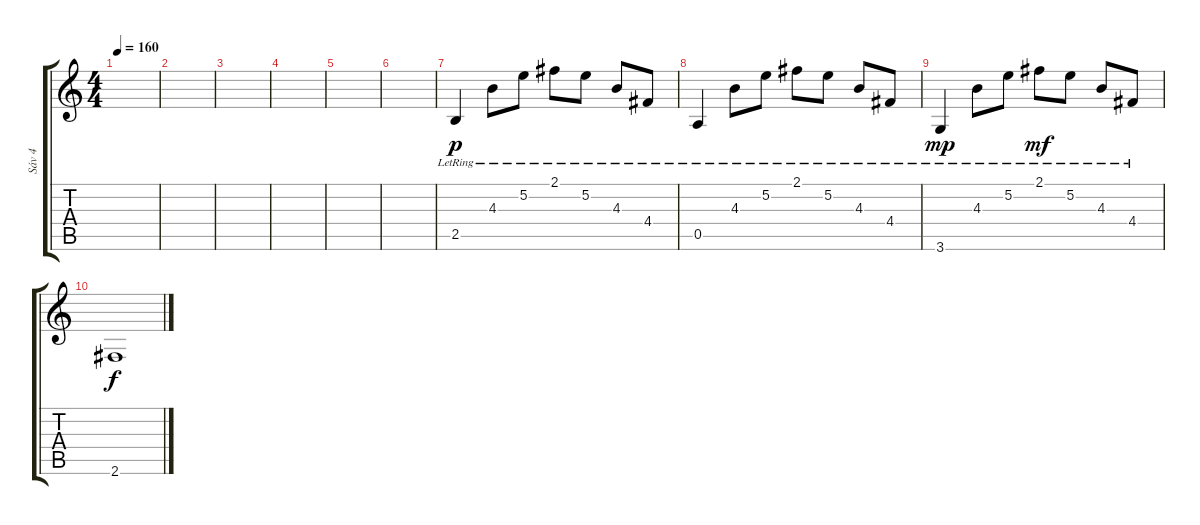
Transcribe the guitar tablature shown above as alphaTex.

\track ("Sáv 4" "Sáv 4") {instrument acousticguitarnylon}
\staff {score tabs}
\tuning (E4 B3 G3 D3 A2 E2) {hide}
\ts (4 4)
\tempo 160
\clef g2
\ks c
|
|
|
|
|
|
2.5{lr}.4{dy p} 4.3{lr}.8 5.2{lr}.8 2.1{lr}.8 5.2{lr}.8 4.3{lr}.8 4.4{lr}.8 |
0.5{lr}.4 4.3{lr}.8 5.2{lr}.8 2.1{lr}.8 5.2{lr}.8 4.3{lr}.8 4.4{lr}.8 |
3.6{lr}.4{dy mp} 4.3{lr}.8 5.2{lr}.8 2.1{lr}.8{dy mf} 5.2{lr}.8 4.3{lr}.8 4.4{lr}.8 |
2.6.1{dy f}
